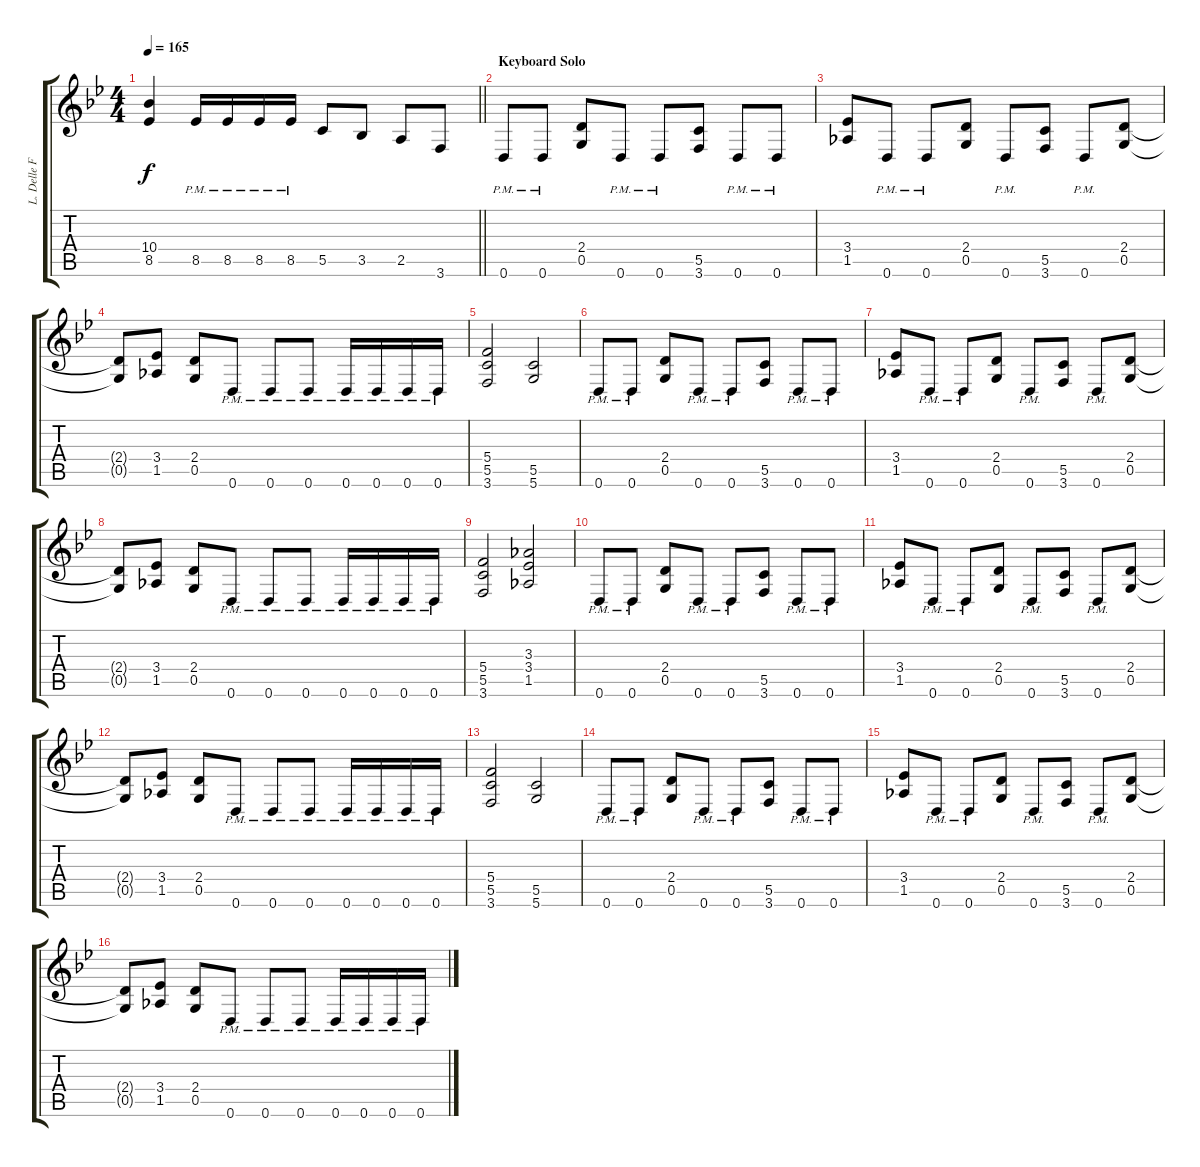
\track ("L. Delle Fave (Dist. Guitar L)" "L. Delle F") {instrument overdrivenguitar}
\staff {score tabs}
\tuning (D4 A3 F3 C3 G2 D2) {hide}
\ts (4 4)
\tempo 165
\clef g2
\barLineRight lightlight
\ks gminor
(10.4 8.5).4{dy f} 8.5{pm}.16 8.5{pm}.16 8.5{pm}.16 8.5{pm}.16 5.5.8 3.5.8 2.5.8 3.6.8 |
\section ("" "Keyboard Solo")
0.6{pm}.8 0.6{pm}.8 (2.4 0.5).8 0.6{pm}.8 0.6{pm}.8 (5.5 3.6).8 0.6{pm}.8 0.6{pm}.8 |
(3.4 1.5).8 0.6{pm}.8 0.6{pm}.8 (2.4 0.5).8 0.6{pm}.8 (5.5 3.6).8 0.6{pm}.8 (2.4 0.5).8 |
(2.4{t} 0.5{t}).8 (3.4 1.5).8 (2.4 0.5).8 0.6{pm}.8 0.6{pm}.8 0.6{pm}.8 0.6{pm}.16 0.6{pm}.16 0.6{pm}.16 0.6{pm}.16 |
(5.4 5.5 3.6).2 (5.5 5.6).2 |
0.6{pm}.8 0.6{pm}.8 (2.4 0.5).8 0.6{pm}.8 0.6{pm}.8 (5.5 3.6).8 0.6{pm}.8 0.6{pm}.8 |
(3.4 1.5).8 0.6{pm}.8 0.6{pm}.8 (2.4 0.5).8 0.6{pm}.8 (5.5 3.6).8 0.6{pm}.8 (2.4 0.5).8 |
(2.4{t} 0.5{t}).8 (3.4 1.5).8 (2.4 0.5).8 0.6{pm}.8 0.6{pm}.8 0.6{pm}.8 0.6{pm}.16 0.6{pm}.16 0.6{pm}.16 0.6{pm}.16 |
(5.4 5.5 3.6).2 (3.3 3.4 1.5).2 |
0.6{pm}.8 0.6{pm}.8 (2.4 0.5).8 0.6{pm}.8 0.6{pm}.8 (5.5 3.6).8 0.6{pm}.8 0.6{pm}.8 |
(3.4 1.5).8 0.6{pm}.8 0.6{pm}.8 (2.4 0.5).8 0.6{pm}.8 (5.5 3.6).8 0.6{pm}.8 (2.4 0.5).8 |
(2.4{t} 0.5{t}).8 (3.4 1.5).8 (2.4 0.5).8 0.6{pm}.8 0.6{pm}.8 0.6{pm}.8 0.6{pm}.16 0.6{pm}.16 0.6{pm}.16 0.6{pm}.16 |
(5.4 5.5 3.6).2 (5.5 5.6).2 |
0.6{pm}.8 0.6{pm}.8 (2.4 0.5).8 0.6{pm}.8 0.6{pm}.8 (5.5 3.6).8 0.6{pm}.8 0.6{pm}.8 |
(3.4 1.5).8 0.6{pm}.8 0.6{pm}.8 (2.4 0.5).8 0.6{pm}.8 (5.5 3.6).8 0.6{pm}.8 (2.4 0.5).8 |
(2.4{t} 0.5{t}).8 (3.4 1.5).8 (2.4 0.5).8 0.6{pm}.8 0.6{pm}.8 0.6{pm}.8 0.6{pm}.16 0.6{pm}.16 0.6{pm}.16 0.6{pm}.16
